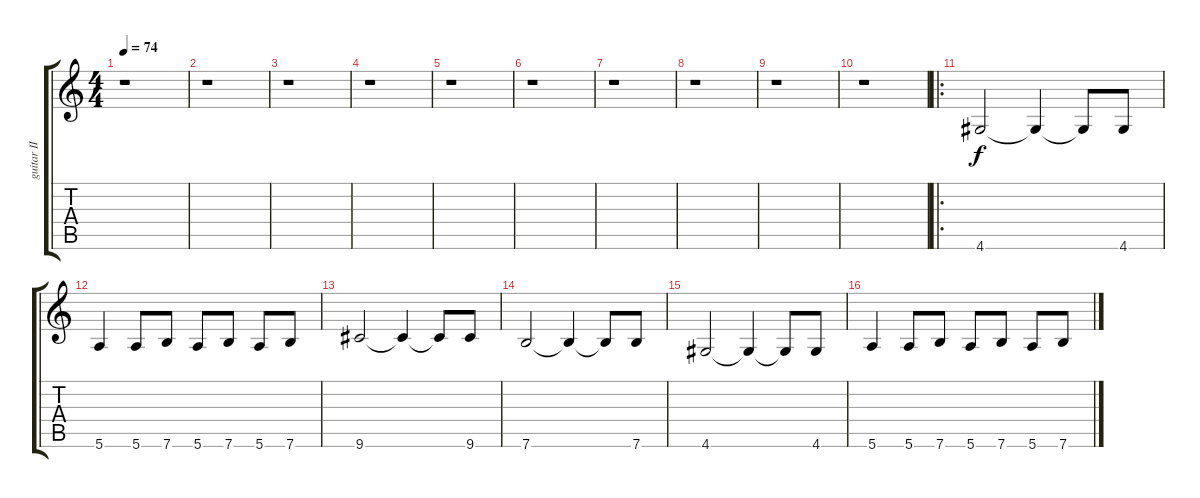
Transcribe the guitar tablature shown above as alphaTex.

\track ("guitar II" "guitar II") {instrument distortionguitar}
\staff {score tabs}
\tuning (E4 B3 G3 D3 A2 E2) {hide}
\ts (4 4)
\tempo 74
\clef g2
\ks c
r.1{dy f instrument distortionguitar} |
r.1 |
r.1 |
r.1 |
r.1 |
r.1 |
r.1 |
r.1 |
r.1 |
r.1 |
\ro
4.6.2 4.6{t}.4 4.6{t}.8 4.6.8 |
5.6.4 5.6.8 7.6.8 5.6.8 7.6.8 5.6.8 7.6.8 |
9.6.2 9.6{t}.4 9.6{t}.8 9.6.8 |
7.6.2 7.6{t}.4 7.6{t}.8 7.6.8 |
4.6.2 4.6{t}.4 4.6{t}.8 4.6.8 |
5.6.4 5.6.8 7.6.8 5.6.8 7.6.8 5.6.8 7.6.8
